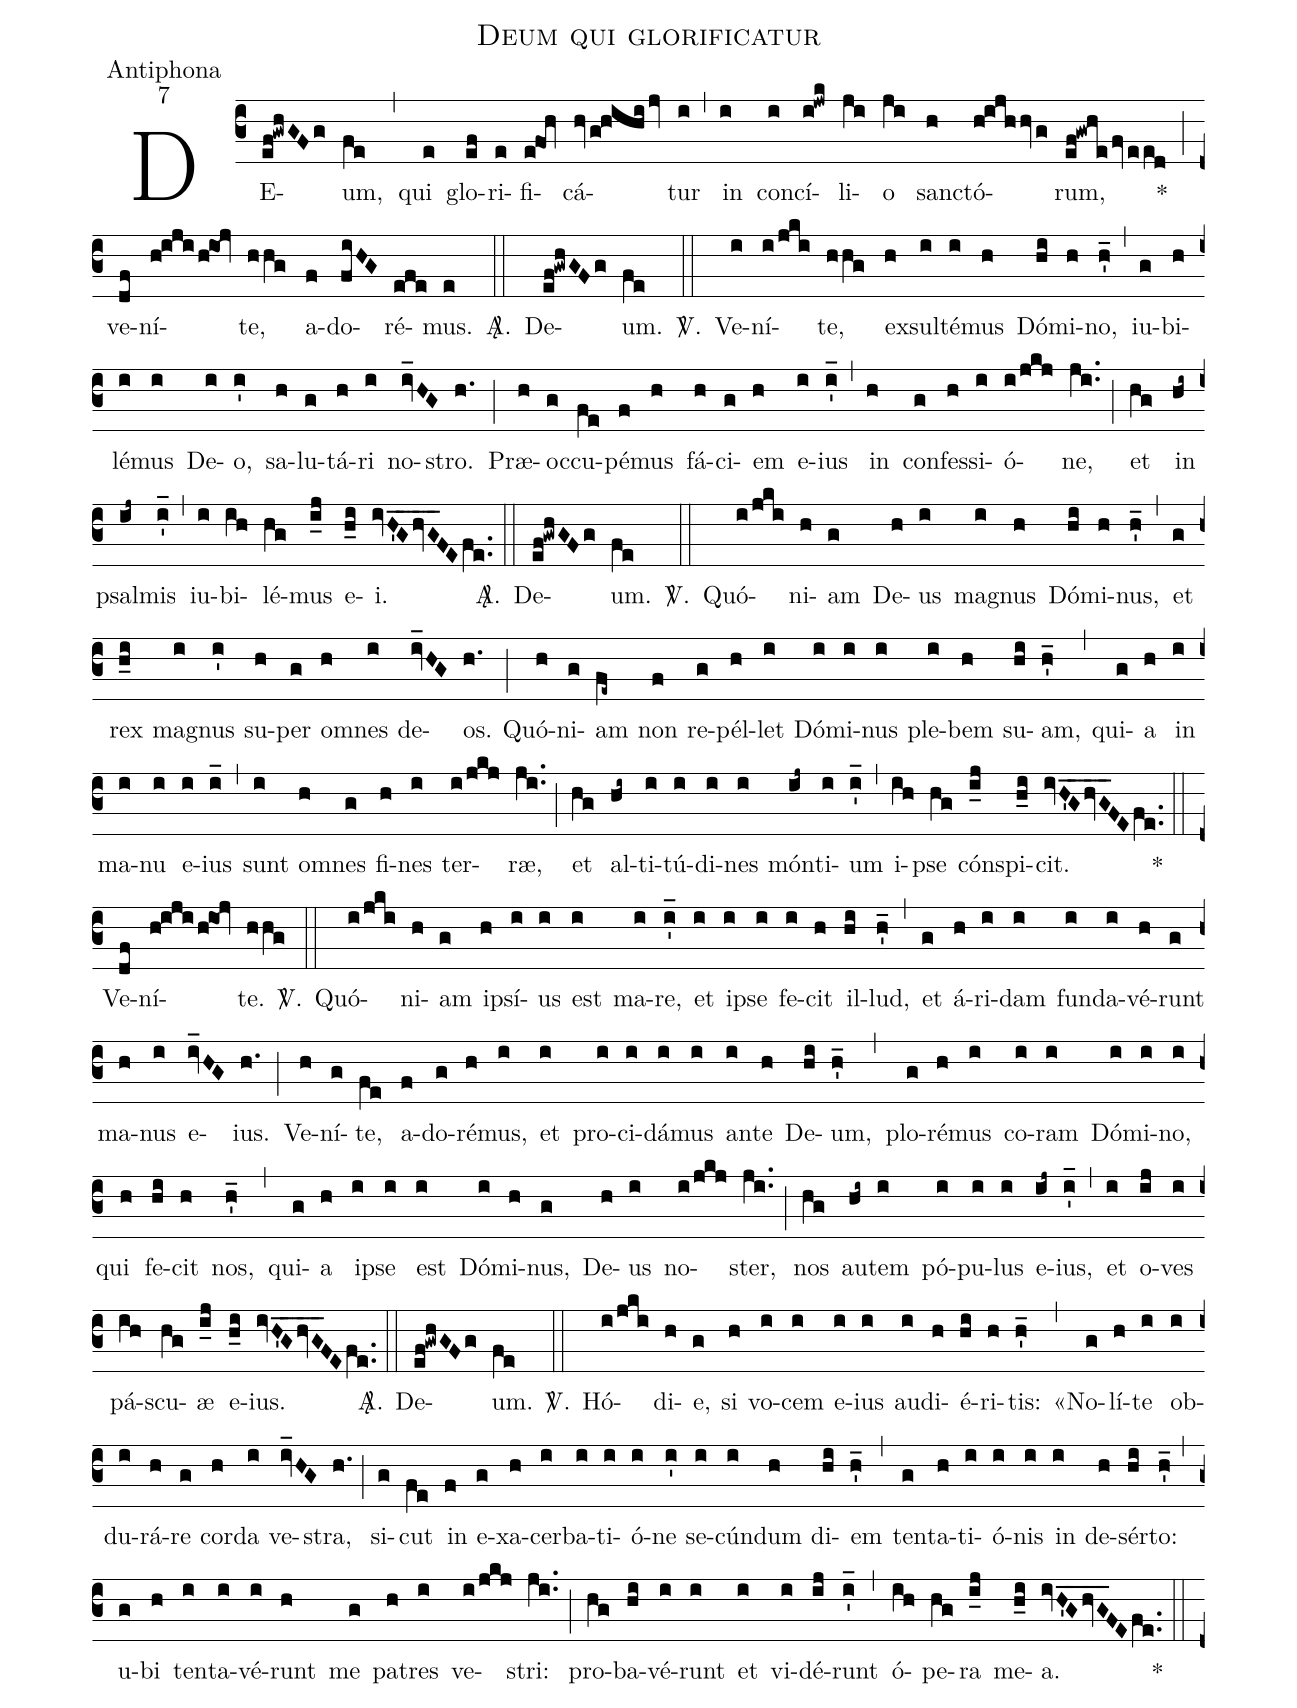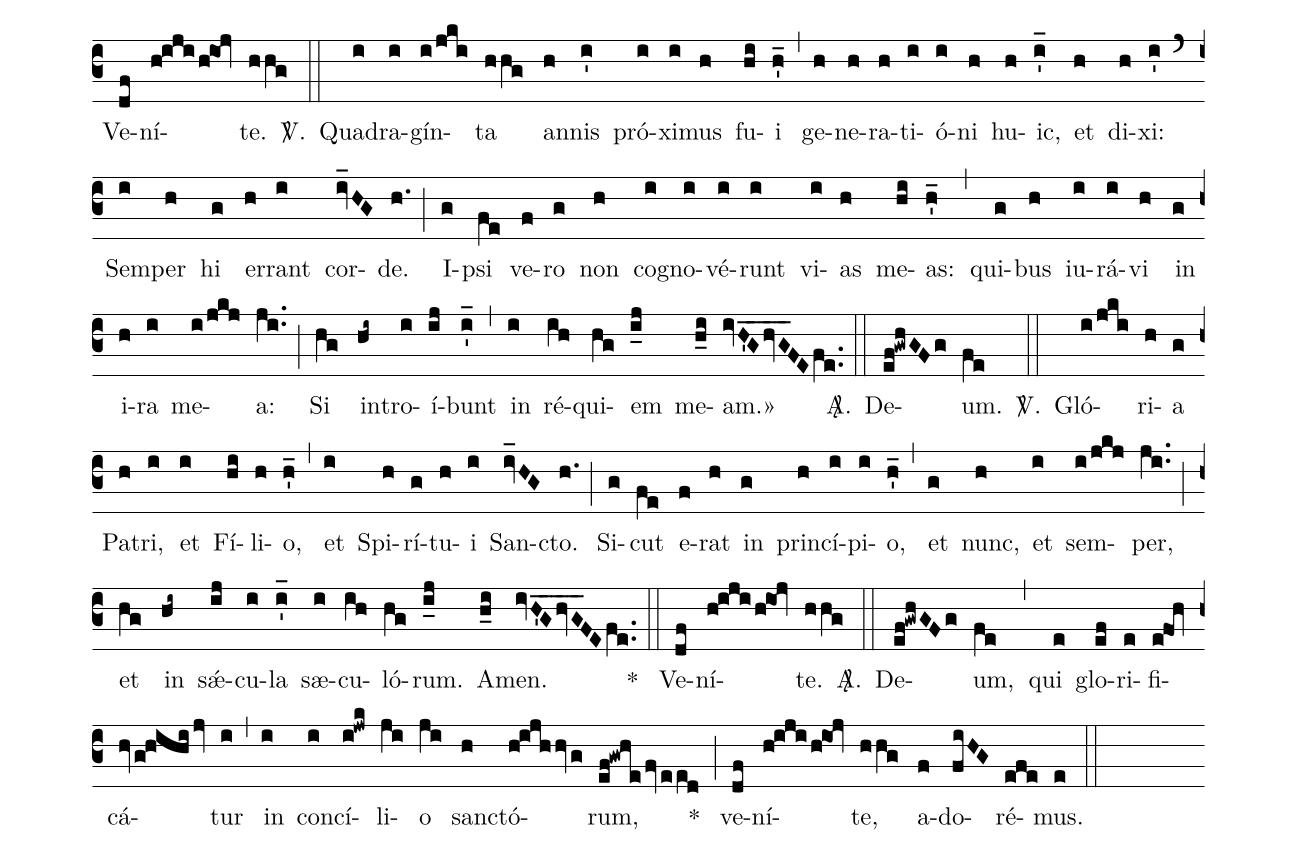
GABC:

name:Deum qui glorificatur;
office-part:Antiphona;
mode:7;
%%
(c3)
DE(ef@gwhGFg)um,(fe) (,)
qui(e) glo(ef)ri(e)fi(e@foh)cá(hvg!hihijv)tur(i) (,)
in(i) con(i)cí(i@jwk)li(ji)o(ji) sanc(h)tó(h!ijhhvg)rum,(ef@gwhefveed) *(;)
ve(df)ní(h!iji/h@io@jv)te,(hhg) a(f)do(fiHG)ré(efe)mus.(e) <sp>A/</sp>.(::)

De(ef@gwhGFg)um.(fe) <sp>V/</sp>.(::)

Ve(i)ní(i/jki)te,(hhg) ex(h)sul(i)té(i)mus(h) Dó(hi)mi(h)no,(h_') (,)
iu(g)bi(h)lé(i)mus(i) De(i)o,(i') sa(h)lu(g)tá(h)ri(i) no(iv_HG)stro.(h.) (;)
Præ(h)oc(g)cu(fe)pé(f)mus(h) fá(h)ci(g)em(h) e(i)ius(i_') (,)
in(h) con(g)fes(h)si(i)ó(i/jkj)ne,(ji..) (;)
et(hg) in(hi~) psal(ij~)mis(i_') (,)
iu(i)bi(ih)lé(hg)mus(i_j) e(h_i)i.(ivH_'G_hv_G_FEfe..) <sp>A/</sp>.(::)

De(ef@gwhGFg)um.(fe) <sp>V/</sp>.(::)

Quó(i/jki)ni(h)am(g) De(h)us(i) ma(i)gnus(h) Dó(hi)mi(h)nus,(h_') (,)
et(g) rex(h_i) ma(i)gnus(i') su(h)per(g) om(h)nes(i) de(iv_HG)os.(h.) (;)
Quó(h)ni(g)am(fe~) non(f) re(g)pél(h)let(i) Dó(i)mi(i)nus(i) ple(i)bem(h) su(hi)am,(h'_) (,)
qui(g)a(h) in(i) ma(i)nu(i) e(i)ius(i_) (,)
sunt(i) om(h)nes(g) fi(h)nes(i) ter(i/jkj)ræ,(ji..) (;)
et(hg) al(hi~)ti(i)tú(i)di(i)nes(i) món(ij~)ti(i)um(i_') (,)
i(ih)pse(hg) cón(i_j)spi(h_i)cit.(ivH_'G_hv_G_FEfe..) *(::)

Ve(df)ní(h!iji/h@io@jv)te.(hhg) <sp>V/</sp>.(::)

Quó(i/jki)ni(h)am(g) i(h)psí(i)us(i) est(i) ma(i)re,(i_') et(i) i(i)pse(i) fe(i)cit(h) il(hi)lud,(h_') (,)
et(g) á(h)ri(i)dam(i) fun(i)da(i)vé(h)runt(g) ma(h)nus(i) e(iv_HG)ius.(h.) (;)
Ve(h)ní(g)te,(fe) a(f)do(g)ré(h)mus,(i) et(i) pro(i)ci(i)dá(i)mus(i) an(i)te(h) De(hi)um,(h'_) (,)
plo(g)ré(h)mus(i) co(i)ram(i) Dó(i)mi(i)no,(i) qui(h) fe(hi)cit(h) nos,(h'_) (,)
qui(g)a(h) i(i)pse(i) est(i) Dó(i)mi(h)nus,(g) De(h)us(i) no(i/jkj)ster,(ji..) (;)
nos(hg) au(hi~)tem(i) pó(i)pu(i)lus(i) e(ij~)ius,(i_') (,)
et(i) o(ij)ves(i) pá(ih)scu(hg)æ(i_j) e(h_i)ius.(ivH_'G_hv_G_FEfe..) <sp>A/</sp>.(::)

De(ef@gwhGFg)um.(fe) <sp>V/</sp>.(::)

Hó(i/jki)di(h)e,(g) si(h) vo(i)cem(i) e(i)ius(i) au(i)di(h)é(hi)ri(h)tis:(h_') (,)
«No(g)lí(h)te(i) ob(i)du(i)rá(h)re(g) cor(h)da(i) ve(iv_HG)stra,(h.) (;)
si(g)cut(fe) in(f) e(g)xa(h)cer(i)ba(i)ti(i)ó(i)ne(i') se(i)cún(i)dum(h) di(hi)em(h'_) (,)
ten(g)ta(h)ti(i)ó(i)nis(i) in(i) de(h)sér(hi)to:(h'_) (,)
u(g)bi(h) ten(i)ta(i)vé(i)runt(h) me(g) pa(h)tres(i) ve(i/jkj)stri:(ji..) (;)
pro(hg)ba(hi)vé(i)runt(i) et(i) vi(i)dé(ij)runt(i_') (,)
ó(ih)pe(hg)ra(i_j) me(h_i)a.(ivH_'G_hv_G_FEfe..) *(::)

Ve(df)ní(h!iji/h@io@jv)te.(hhg) <sp>V/</sp>.(::)

Qua(i)dra(i)gín(i/jki)ta(hhg) an(h)nis(i') pró(i)xi(i)mus(h) fu(hi)i(h_') (,)
ge(h)ne(h)ra(h)ti(i)ó(i)ni(h) hu(h)ic,(i_') et(h) di(h)xi:(i') (`)
Sem(i)per(h) hi(g) er(h)rant(i) cor(iv_HG)de.(h.) (;)
I(g)psi(fe) ve(f)ro(g) non(h) co(i)gno(i)vé(i)runt(i) vi(i)as(h) me(hi)as:(h'_) (,)
qui(g)bus(h) iu(i)rá(i)vi(h) in(g) i(h)ra(i) me(i/jkj)a:(ji..) (;)
Si(hg) in(hi~)tro(i)í(ij)bunt(i_') (,)
in(i) ré(ih)qui(hg)em(i_j) me(h_i)am.»(ivH_'G_hv_G_FEfe..) <sp>A/</sp>.(::)

De(ef@gwhGFg)um.(fe) <sp>V/</sp>.(::)

Gló(i/jki)ri(h)a(g) Pa(h)tri,(i) et(i) Fí(hi)li(h)o,(h_') (,)
et(i) Spi(h)rí(g)tu(h)i(i) San(iv_HG)cto.(h.) (;)
Si(g)cut(fe) e(f)rat(h) in(g) prin(h)cí(i)pi(i)o,(h'_) (,)
et(g) nunc,(h) et(i) sem(i/jkj)per,(ji..) (;)
et(hg) in(hi~)  sǽ(ij)cu(i)la(i_') sæ(i)cu(ih)ló(hg)rum.(i_j) A(h_i)men.(ivH_'G_hv_G_FEfe..) *(::)

Ve(df)ní(h!iji/h@io@jv)te.(hhg) <sp>A/</sp>.(::)

De(ef@gwhGFg)um,(fe) (,)
qui(e) glo(ef)ri(e)fi(e@foh)cá(hvg!hihijv)tur(i) (,)
in(i) con(i)cí(i@jwk)li(ji)o(ji) sanc(h)tó(h!ijhhvg)rum,(ef@gwhefveed) *(;)
ve(df)ní(h!iji/h@io@jv)te,(hhg) a(f)do(fiHG)ré(efe)mus.(e) (::)
